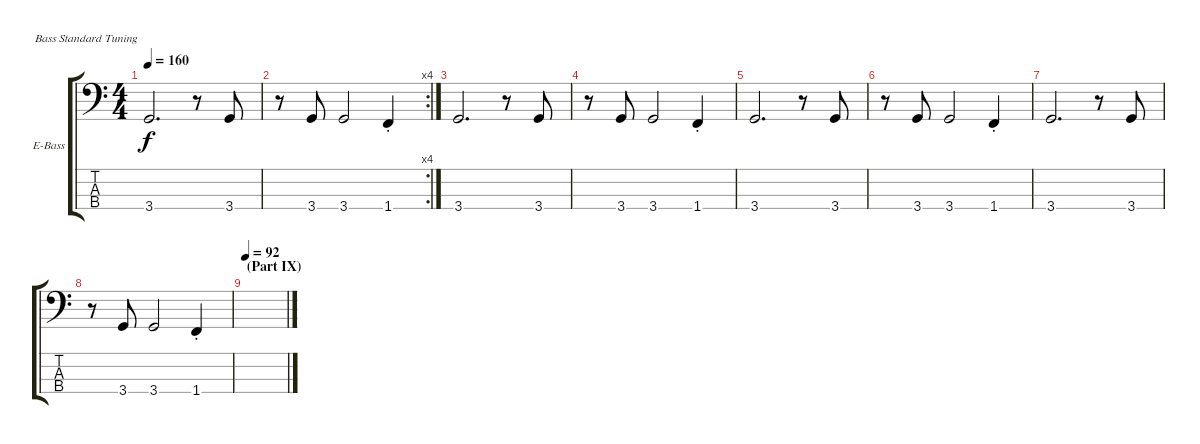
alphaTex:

\bracketExtendMode groupsimilarinstruments
\firstSystemTrackNameOrientation horizontal
\otherSystemsTrackNameOrientation horizontal
\track ("Electric Bass" "E-Bass") {instrument electricbassfinger}
\staff {score tabs}
\tuning (G2 D2 A1 E1)
\ts (4 4)
\tempo 160
\clef f4
\ks c
3.4.2{d dy f} r.8 3.4.8 |
\rc 4
r.8 3.4.8 3.4.2 1.4{st}.4 |
3.4.2{d} r.8 3.4.8 |
r.8 3.4.8 3.4.2 1.4{st}.4 |
3.4.2{d} r.8 3.4.8 |
r.8 3.4.8 3.4.2 1.4{st}.4 |
3.4.2{d} r.8 3.4.8 |
r.8 3.4.8 3.4.2 1.4{st}.4 |
\section ("" "(Part IX)")
\tempo 92
